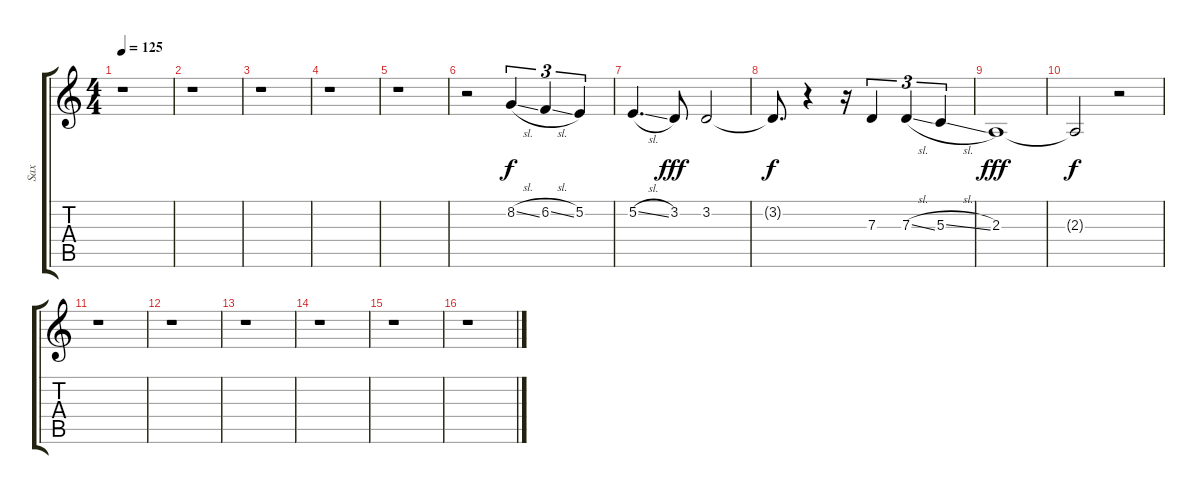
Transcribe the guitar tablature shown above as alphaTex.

\track ("Sax" "Sax") {instrument altosax}
\staff {score tabs}
\tuning (E4 B3 G3 D3 A2 E2) {hide}
\ts (4 4)
\tempo 125
\clef g2
\ks c
r.1{dy f} |
r.1 |
r.1 |
r.1 |
r.1 |
r.2 8.2{sl}.4{tu (3 2) volume 12} 6.2{sl}.4{tu (3 2)} 5.2.4{tu (3 2)} |
5.2{sl}.4{d} 3.2.8{dy fff} 3.2.2 |
3.2{t}.8{d dy f} r.4 r.16 7.3.4{tu (3 2)} 7.3{sl}.4{tu (3 2)} 5.3{sl}.4{tu (3 2)} |
2.3.1{dy fff} |
2.3{t}.2{dy f} r.2 |
r.1 |
r.1 |
r.1 |
r.1 |
r.1 |
r.1
